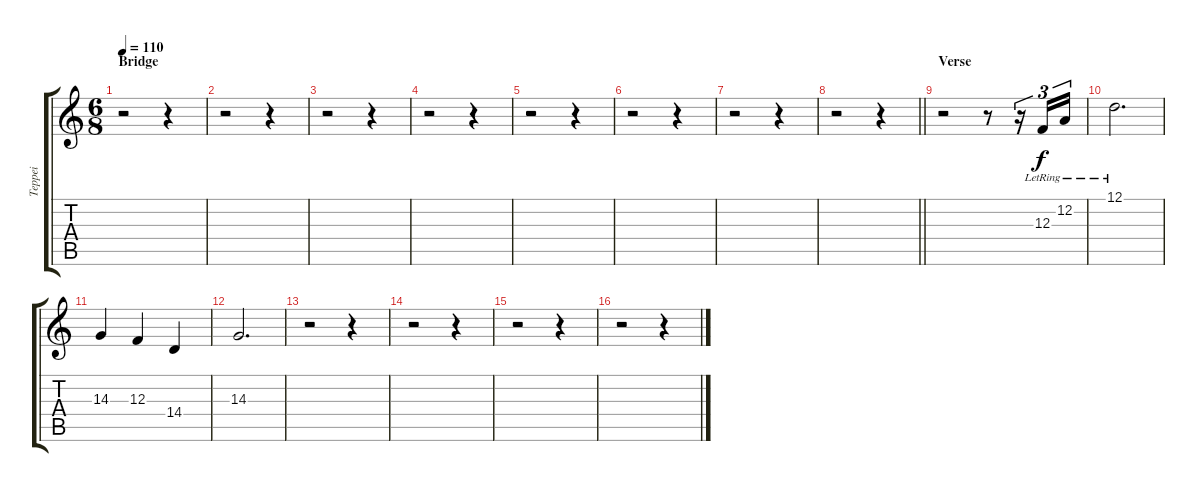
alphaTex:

\track ("Teppei" "Teppei") {instrument electricpiano1}
\staff {score tabs}
\tuning (D4 A3 F3 C3 G2 D2) {hide}
\ts (6 8)
\section ("" "Bridge")
\tempo 110
\clef g2
\ks c
r.2{dy f} r.4 |
r.2 r.4 |
r.2 r.4 |
r.2 r.4 |
r.2 r.4 |
r.2 r.4 |
r.2 r.4 |
\barLineRight lightlight
r.2 r.4 |
\section ("" "Verse")
r.2 r.8 r.16{tu (3 2)} 12.3{lr}.16{tu (3 2)} 12.2{lr}.16{tu (3 2)} |
12.1{lr}.2{d} |
14.3.4 12.3.4 14.4.4 |
14.3.2{d} |
r.2 r.4 |
r.2 r.4 |
r.2 r.4 |
r.2 r.4
